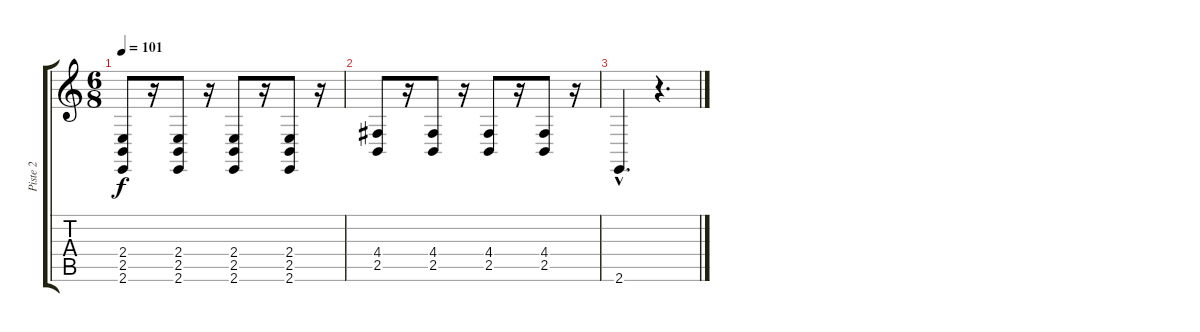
\track ("Piste 2" "Piste 2") {instrument gunshot}
\staff {score tabs}
\tuning (E4 B3 G3 D3 A2 D2) {hide}
\ts (6 8)
\tempo 101
\clef g2
\ks c
(2.4 2.5 2.6).8{dy f} r.16 (2.4 2.5 2.6).8 r.16 (2.4 2.5 2.6).8 r.16 (2.4 2.5 2.6).8 r.16 |
(4.4 2.5).8 r.16 (4.4 2.5).8 r.16 (4.4 2.5).8 r.16 (4.4 2.5).8 r.16 |
2.6{hac}.4{d} r.4{d}
